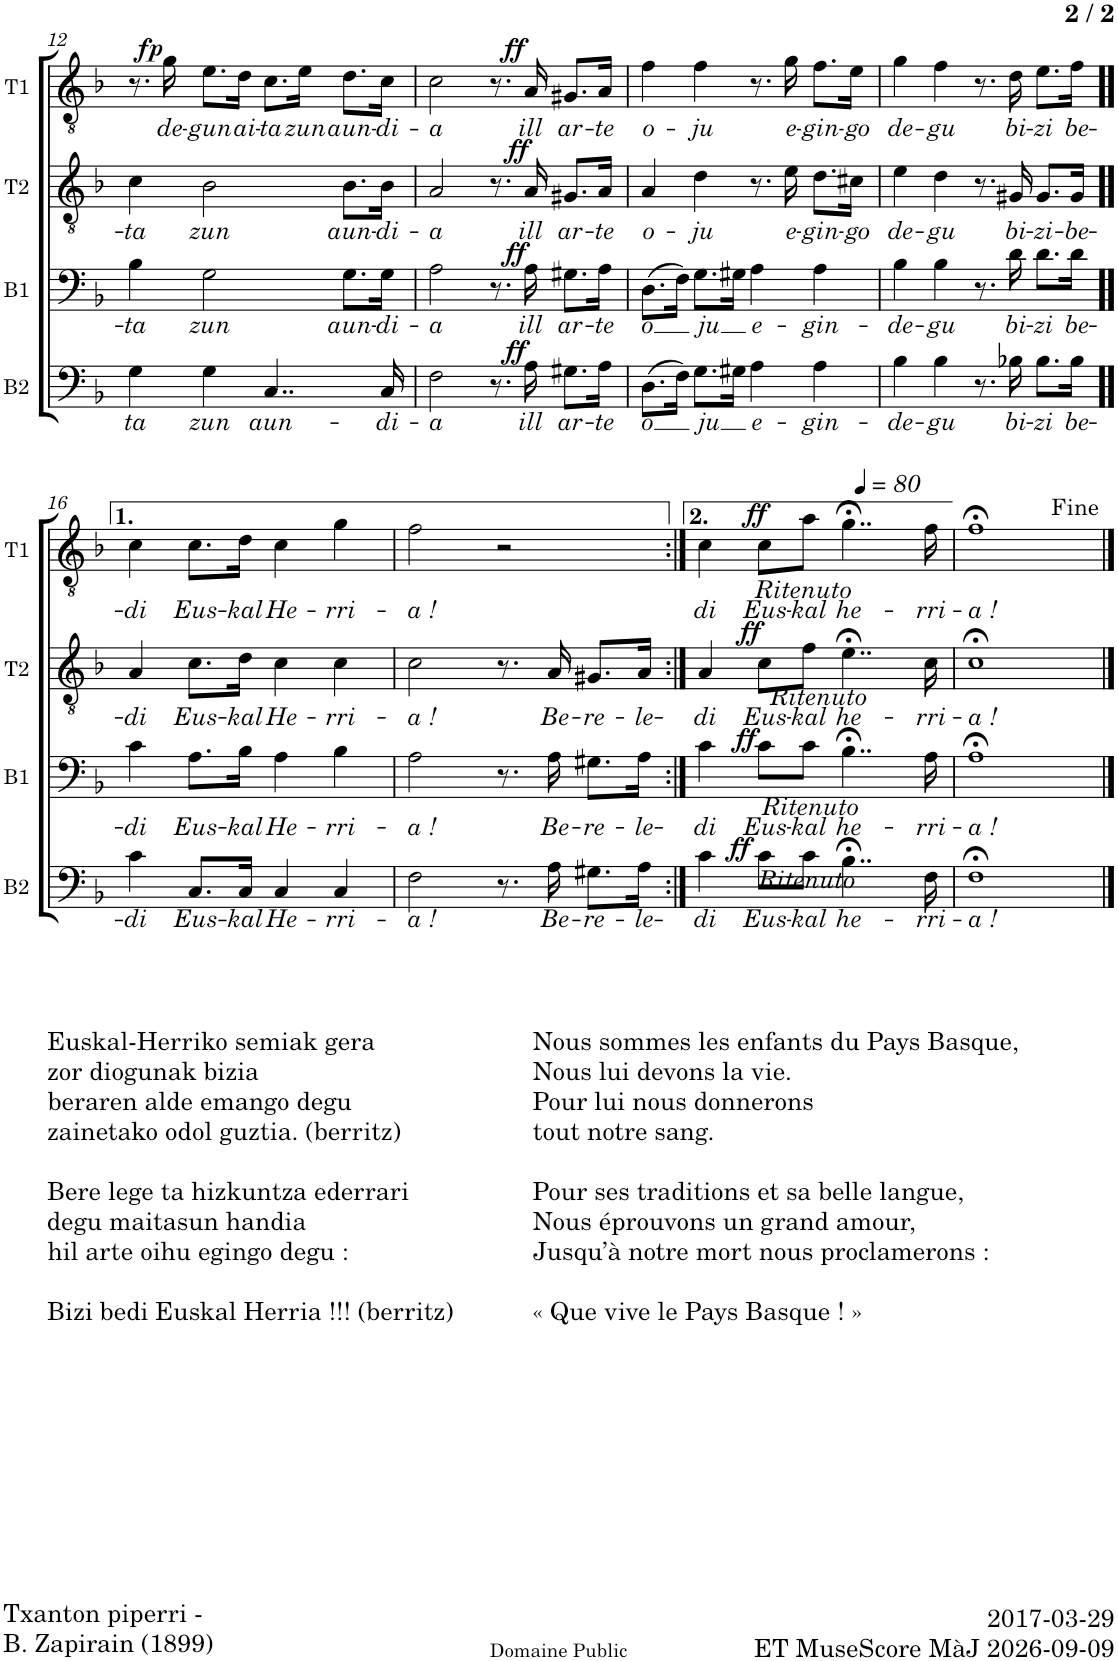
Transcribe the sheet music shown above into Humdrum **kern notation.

**kern	**text	**dynam	**kern	**text	**dynam	**kern	**text	**dynam	**kern	**text	**dynam
*part4	*part4	*part4	*part3	*part3	*part3	*part2	*part2	*part2	*part1	*part1	*part1
*staff4	*staff4	*staff4	*staff3	*staff3	*staff3	*staff2	*staff2	*staff2	*staff1	*staff1	*staff1
*I"Basse	*	*	*I"Baryton	*	*	*I"Ténor 2	*	*	*I"Ténor 1	*	*
*I'B2	*	*	*I'B1	*	*	*I'T2	*	*	*I'T1	*	*
!!LO:PB:g=z
*clefF4	*	*	*clefF4	*	*	*clefGv2	*	*	*clefGv2	*	*
*k[b-]	*	*	*k[b-]	*	*	*k[b-]	*	*	*k[b-]	*	*
*M4/4	*	*	*M4/4	*	*	*M4/4	*	*	*M4/4	*	*
*met(c)	*	*	*met(c)	*	*	*met(c)	*	*	*met(c)	*	*
=12	=12	=12	=12	=12	=12	=12	=12	=12	=12	=12	=12
!	!LO:LY:b	!	!	!LO:LY:b	!	!	!LO:LY:b	!	!	!	!
4G\	-ta	.	4B-\	-ta	.	4c\	-ta	.	8.r	.	.
!	!	!	!	!	!	!	!	!	!	!LO:LY:b	!LO:DY:a
.	.	.	.	.	.	.	.	.	16g\	de-	fp
!	!LO:LY:b	!	!	!LO:LY:b	!	!	!LO:LY:b	!	!	!LO:LY:b	!
4G\	zun	.	2G\	zun	.	2B-\	zun	.	8.e\L	-gun	.
!	!	!	!	!	!	!	!	!	!	!LO:LY:b	!
.	.	.	.	.	.	.	.	.	16d\Jk	ai-	.
!	!LO:LY:b	!	!	!	!	!	!	!	!	!LO:LY:b	!
4..C/	aun-	.	.	.	.	.	.	.	8.c\L	-ta	.
!	!	!	!	!	!	!	!	!	!	!LO:LY:b	!
.	.	.	.	.	.	.	.	.	16e\Jk	zun	.
!	!	!	!	!LO:LY:b	!	!	!LO:LY:b	!	!	!LO:LY:b	!
.	.	.	8.G\L	aun-	.	8.B-\L	aun-	.	8.d\L	aun-	.
!	!LO:LY:b	!	!	!LO:LY:b	!	!	!LO:LY:b	!	!	!LO:LY:b	!
16C/	-di-	.	16G\Jk	-di-	.	16B-\Jk	-di-	.	16c\Jk	-di-	.
=13	=13	=13	=13	=13	=13	=13	=13	=13	=13	=13	=13
!	!LO:LY:b	!	!	!LO:LY:b	!	!	!LO:LY:b	!	!	!LO:LY:b	!
2F\	-a	.	2A\	-a	.	2A/	-a	.	2c\	-a	.
8.r	.	.	8.r	.	.	8.r	.	.	8.r	.	.
!	!LO:LY:b	!LO:DY:a	!	!LO:LY:b	!LO:DY:a	!	!LO:LY:b	!LO:DY:a	!	!LO:LY:b	!LO:DY:a
16A\	ill	ff	16A\	ill	ff	16A/	ill	ff	16A/	ill	ff
!	!LO:LY:b	!	!	!LO:LY:b	!	!	!LO:LY:b	!	!	!LO:LY:b	!
8.G#X\L	ar-	.	8.G#X\L	ar-	.	8.G#X/L	ar-	.	8.G#X/L	ar-	.
!	!LO:LY:b	!	!	!LO:LY:b	!	!	!LO:LY:b	!	!	!LO:LY:b	!
16A\Jk	-te	.	16A\Jk	-te	.	16A/Jk	-te	.	16A/Jk	-te	.
=14	=14	=14	=14	=14	=14	=14	=14	=14	=14	=14	=14
!	!LO:LY:b	!	!	!LO:LY:b	!	!	!LO:LY:b	!	!	!LO:LY:b	!
(8.D\L	-o	.	(8.D\L	-o	.	4A/	o-	.	4f\	o-	.
16F\Jk)	.	.	16F\Jk)	.	.	.	.	.	.	.	.
!	!LO:LY:b	!	!	!LO:LY:b	!	!	!LO:LY:b	!	!	!LO:LY:b	!
8.G\L	ju	.	8.G\L	ju	.	4d\	-ju	.	4f\	-ju	.
16G#X\Jk	.	.	16G#X\Jk	.	.	.	.	.	.	.	.
!	!LO:LY:b	!	!	!LO:LY:b	!	!	!	!	!	!	!
4A\	e-	.	4A\	e-	.	8.r	.	.	8.r	.	.
!	!	!	!	!	!	!	!LO:LY:b	!	!	!LO:LY:b	!
.	.	.	.	.	.	16e\	e-	.	16g\	e-	.
!	!LO:LY:b	!	!	!LO:LY:b	!	!	!LO:LY:b	!	!	!LO:LY:b	!
4A\	-gin-	.	4A\	-gin-	.	8.d\L	-gin-	.	8.f\L	-gin-	.
!	!	!	!	!	!	!	!LO:LY:b	!	!	!LO:LY:b	!
.	.	.	.	.	.	16c#X\Jk	-go	.	16e\Jk	-go	.
=15	=15	=15	=15	=15	=15	=15	=15	=15	=15	=15	=15
!	!LO:LY:b	!	!	!LO:LY:b	!	!	!LO:LY:b	!	!	!LO:LY:b	!
4B-\	de-	.	4B-\	de-	.	4e\	de-	.	4g\	de-	.
!	!LO:LY:b	!	!	!LO:LY:b	!	!	!LO:LY:b	!	!	!LO:LY:b	!
4B-\	-gu	.	4B-\	-gu	.	4d\	-gu	.	4f\	-gu	.
8.r	.	.	8.r	.	.	8.r	.	.	8.r	.	.
!	!LO:LY:b	!	!	!LO:LY:b	!	!	!LO:LY:b	!	!	!LO:LY:b	!
16B-X\	bi-	.	16d\	bi-	.	16G#X/	bi-	.	16d\	bi-	.
!	!LO:LY:b	!	!	!LO:LY:b	!	!	!LO:LY:b	!	!	!LO:LY:b	!
8.B-\L	-zi	.	8.d\L	-zi	.	8.G#/L	-zi-	.	8.e\L	-zi	.
!	!LO:LY:b	!	!	!LO:LY:b	!	!	!LO:LY:b	!	!	!LO:LY:b	!
16B-\Jk	be-	.	16d\Jk	be-	.	16G#/Jk	-be-	.	16f\Jk	be-	.
!!LO:LB:g=z
=16!!	=16!!	=16!!	=16!!	=16!!	=16!!	=16!!	=16!!	=16!!	=16!!	=16!!	=16!!
!	!LO:LY:b	!	!	!LO:LY:b	!	!	!LO:LY:b	!	!	!LO:LY:b	!
4c\	-di	.	4c\	-di	.	4A/	-di	.	4c\	-di	.
!	!LO:LY:b	!	!	!LO:LY:b	!	!	!LO:LY:b	!	!	!LO:LY:b	!
8.C/L	Eus-	.	8.A\L	Eus-	.	8.c\L	Eus-	.	8.c\L	Eus-	.
!	!LO:LY:b	!	!	!LO:LY:b	!	!	!LO:LY:b	!	!	!LO:LY:b	!
16C/Jk	-kal	.	16B-\Jk	-kal	.	16d\Jk	-kal	.	16d\Jk	-kal	.
!	!LO:LY:b	!	!	!LO:LY:b	!	!	!LO:LY:b	!	!	!LO:LY:b	!
4C/	He-	.	4A\	He-	.	4c\	He-	.	4c\	He-	.
!	!LO:LY:b	!	!	!LO:LY:b	!	!	!LO:LY:b	!	!	!LO:LY:b	!
4C/	-rri-	.	4B-\	-rri-	.	4c\	-rri-	.	4g\	-rri-	.
=17	=17	=17	=17	=17	=17	=17	=17	=17	=17	=17	=17
!	!LO:LY:b	!	!	!LO:LY:b	!	!	!LO:LY:b	!	!	!LO:LY:b	!
2F\	-a !	.	2A\	-a !	.	2c\	-a !	.	2f\	-a !	.
8.r	.	.	8.r	.	.	8.r	.	.	2r	.	.
!	!LO:LY:b	!	!	!LO:LY:b	!	!	!LO:LY:b	!	!	!	!
16A\	Be-	.	16A\	Be-	.	16A/	Be-	.	.	.	.
!	!LO:LY:b	!	!	!LO:LY:b	!	!	!LO:LY:b	!	!	!	!
8.G#X\L	-re-	.	8.G#X\L	-re-	.	8.G#X/L	-re-	.	.	.	.
!	!LO:LY:b	!	!	!LO:LY:b	!	!	!LO:LY:b	!	!	!	!
16A\Jk	-le-	.	16A\Jk	-le-	.	16A/Jk	-le-	.	.	.	.
=18:|!	=18:|!	=18:|!	=18:|!	=18:|!	=18:|!	=18:|!	=18:|!	=18:|!	=18:|!	=18:|!	=18:|!
!	!LO:LY:b	!	!	!LO:LY:b	!	!	!LO:LY:b	!	!	!LO:LY:b	!
4c\	di	.	4c\	di	.	4A/	-di	.	4c\	di	.
*	*	*	*	*	*	*	*	*	*MM80	*	*
!	!	!	!	!	!	!	!	!	!LO:TX:b:i:t=Ritenuto	!	!
!	!	!	!	!	!	!LO:TX:b:i:t=Ritenuto	!	!	!	!	!
!	!	!	!LO:TX:b:i:t=Ritenuto	!	!	!	!	!	!	!	!
!LO:TX:b:i:t=Ritenuto	!	!	!	!	!	!	!	!	!	!	!
!	!LO:LY:b	!LO:DY:a	!	!LO:LY:b	!LO:DY:a	!	!LO:LY:b	!LO:DY:a	!	!LO:LY:b	!LO:DY:a
8c\L	Eus-	ff	8c\L	Eus-	ff	8c\L	Eus-	ff	8c\L	Eus-	ff
!	!LO:LY:b	!	!	!LO:LY:b	!	!	!LO:LY:b	!	!	!LO:LY:b	!
8c\J	-kal	.	8c\J	-kal	.	8f\J	-kal	.	8a\J	-kal	.
!	!LO:LY:b	!	!	!LO:LY:b	!	!	!LO:LY:b	!	!	!LO:LY:b	!
4..B-;<\	he-	.	4..B-;<\	he-	.	4..e;<\	he-	.	4..g;<\	he-	.
!	!LO:LY:b	!	!	!LO:LY:b	!	!	!LO:LY:b	!	!	!LO:LY:b	!
16F\	-rri-	.	16A\	-rri-	.	16c\	-rri-	.	16f\	-rri-	.
=19	=19	=19	=19	=19	=19	=19	=19	=19	=19	=19	=19
!	!LO:LY:b	!	!	!LO:LY:b	!	!	!LO:LY:b	!	!	!LO:LY:b	!
1F;<	-a !	.	1A;<	-a !	.	1c;<	-a !	.	1f;<	-a !	.
==	==	==	==	==	==	==	==	==	==	==	==
*-	*-	*-	*-	*-	*-	*-	*-	*-	*-	*-	*-
